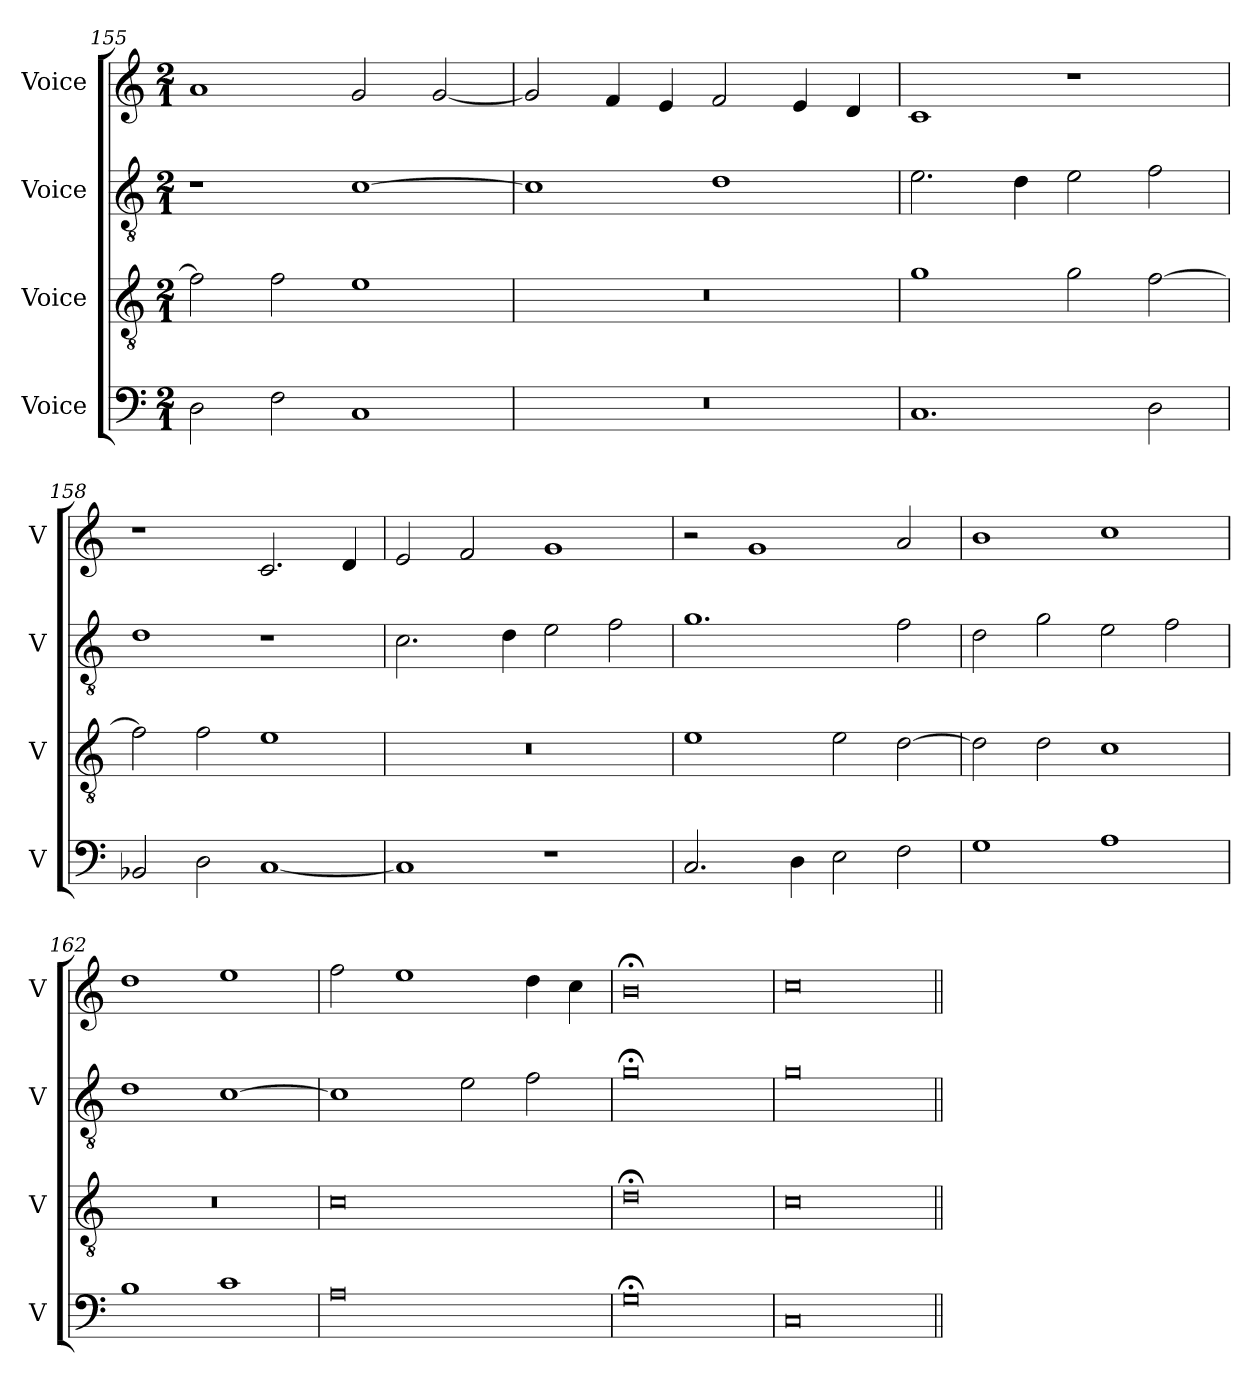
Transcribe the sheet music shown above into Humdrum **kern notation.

**kern	**kern	**kern	**kern
*part4	*part3	*part2	*part1
*staff4	*staff3	*staff2	*staff1
*I"Voice	*I"Voice	*I"Voice	*I"Voice
*I'V	*I'V	*I'V	*I'V
*clefF4	*clefGv2	*clefGv2	*clefG2
*k[]	*k[]	*k[]	*k[]
*M2/1	*M2/1	*M2/1	*M2/1
=155	=155	=155	=155
2D\	2f\]	1r	1a
2F\	2f\	.	.
1C	1e	[1c	2g/
.	.	.	[2g/
!!LO:LB:g=z
=156	=156	=156	=156
0r	0r	1c]	2g/]
.	.	.	4f/
.	.	.	4e/
.	.	1d	2f/
.	.	.	4e/
.	.	.	4d/
=157	=157	=157	=157
1.C	1g	2.e\	1c
.	.	4d\	.
.	2g\	2e\	1r
2D\	[2f\	2f\	.
=158	=158	=158	=158
2BB-X/	2f\]	1d	1r
2D\	2f\	.	.
[1C	1e	1r	2.c/
.	.	.	4d/
=159	=159	=159	=159
1C]	0r	2.c\	2e/
.	.	.	2f/
.	.	4d\	.
1r	.	2e\	1g
.	.	2f\	.
!!LO:LB:g=z
=160	=160	=160	=160
2.C/	1e	1.g	2r
.	.	.	1g
4D\	.	.	.
2E\	2e\	.	.
2F\	[2d\	2f\	2a/
=161	=161	=161	=161
1G	2d\]	2d\	1b
.	2d\	2g\	.
1A	1c	2e\	1cc
.	.	2f\	.
=162	=162	=162	=162
1B	0r	1d	1dd
1c	.	[1c	1ee
=163	=163	=163	=163
0A	0c	1c]	2ff\
.	.	.	1ee
.	.	2e\	.
.	.	2f\	4dd\
.	.	.	4cc\
!!LO:LB:g=z
=164	=164	=164	=164
0G;	0d;	0g;	0b;
=165	=165	=165	=165
0C	0c	0g	0cc
=||	=||	=||	=||
*-	*-	*-	*-
